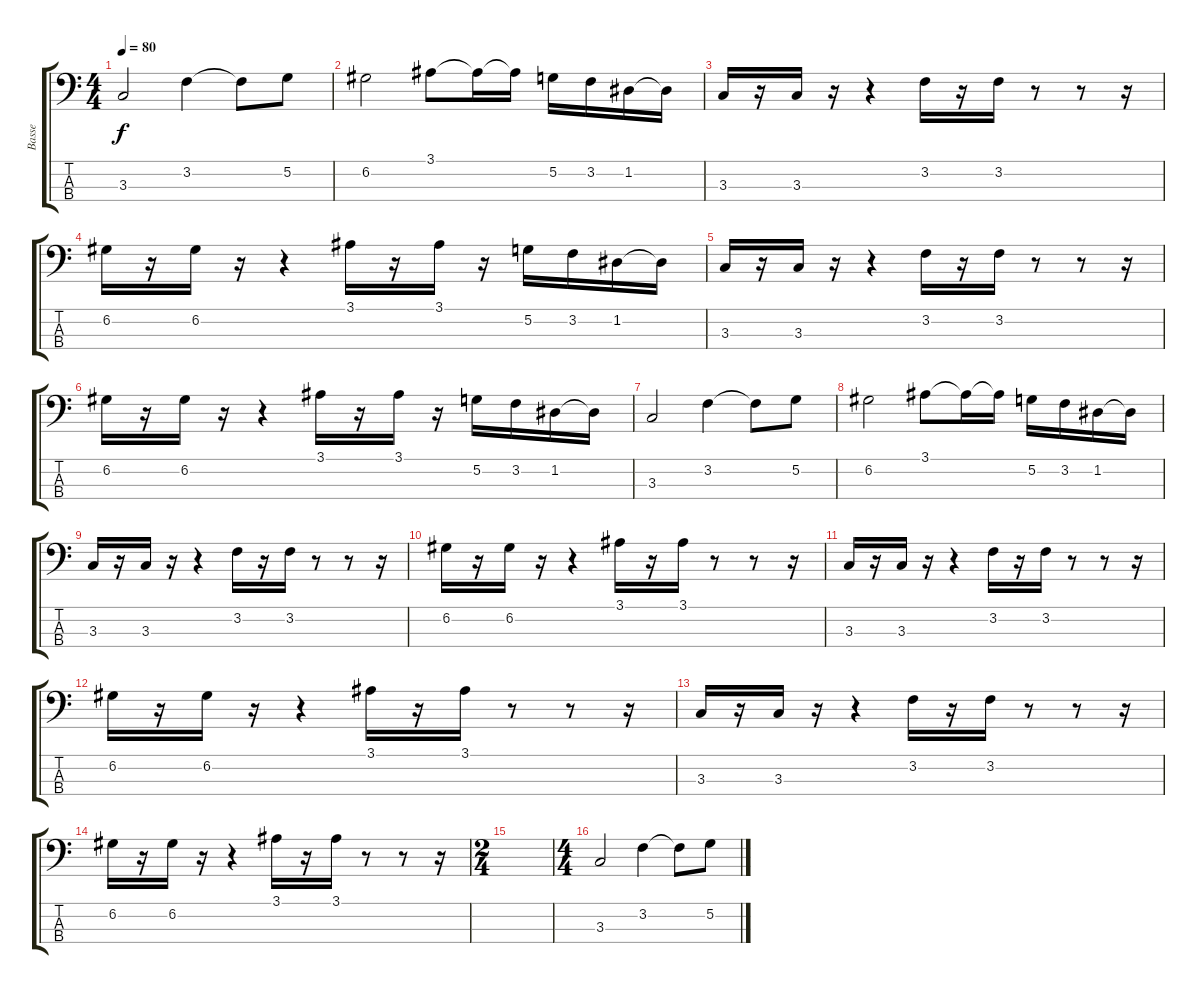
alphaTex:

\track ("Basse" "Basse") {instrument electricbassfinger}
\staff {score tabs}
\tuning (G2 D2 A1 E1) {hide}
\ts (4 4)
\tempo 80
\clef f4
\ks c
3.3.2{dy f} 3.2.4 3.2{t}.8 5.2.8 |
6.2.2 3.1.8 3.1{t}.16 3.1{t}.16 5.2.16 3.2.16 1.2.16 1.2{t}.16 |
3.3.16 r.16 3.3.16 r.16 r.4 3.2.16 r.16 3.2.16 r.8 r.8 r.16 |
6.2.16 r.16 6.2.16 r.16 r.4 3.1.16 r.16 3.1.16 r.16 5.2.16 3.2.16 1.2.16 1.2{t}.16 |
3.3.16 r.16 3.3.16 r.16 r.4 3.2.16 r.16 3.2.16 r.8 r.8 r.16 |
6.2.16 r.16 6.2.16 r.16 r.4 3.1.16 r.16 3.1.16 r.16 5.2.16 3.2.16 1.2.16 1.2{t}.16 |
3.3.2 3.2.4 3.2{t}.8 5.2.8 |
6.2.2 3.1.8 3.1{t}.16 3.1{t}.16 5.2.16 3.2.16 1.2.16 1.2{t}.16 |
3.3.16 r.16 3.3.16 r.16 r.4 3.2.16 r.16 3.2.16 r.8 r.8 r.16 |
6.2.16 r.16 6.2.16 r.16 r.4 3.1.16 r.16 3.1.16 r.8 r.8 r.16 |
3.3.16 r.16 3.3.16 r.16 r.4 3.2.16 r.16 3.2.16 r.8 r.8 r.16 |
6.2.16 r.16 6.2.16 r.16 r.4 3.1.16 r.16 3.1.16 r.8 r.8 r.16 |
3.3.16 r.16 3.3.16 r.16 r.4 3.2.16 r.16 3.2.16 r.8 r.8 r.16 |
6.2.16 r.16 6.2.16 r.16 r.4 3.1.16 r.16 3.1.16 r.8 r.8 r.16 |
\ts (2 4)
|
\ts (4 4)
3.3.2 3.2.4 3.2{t}.8 5.2.8
